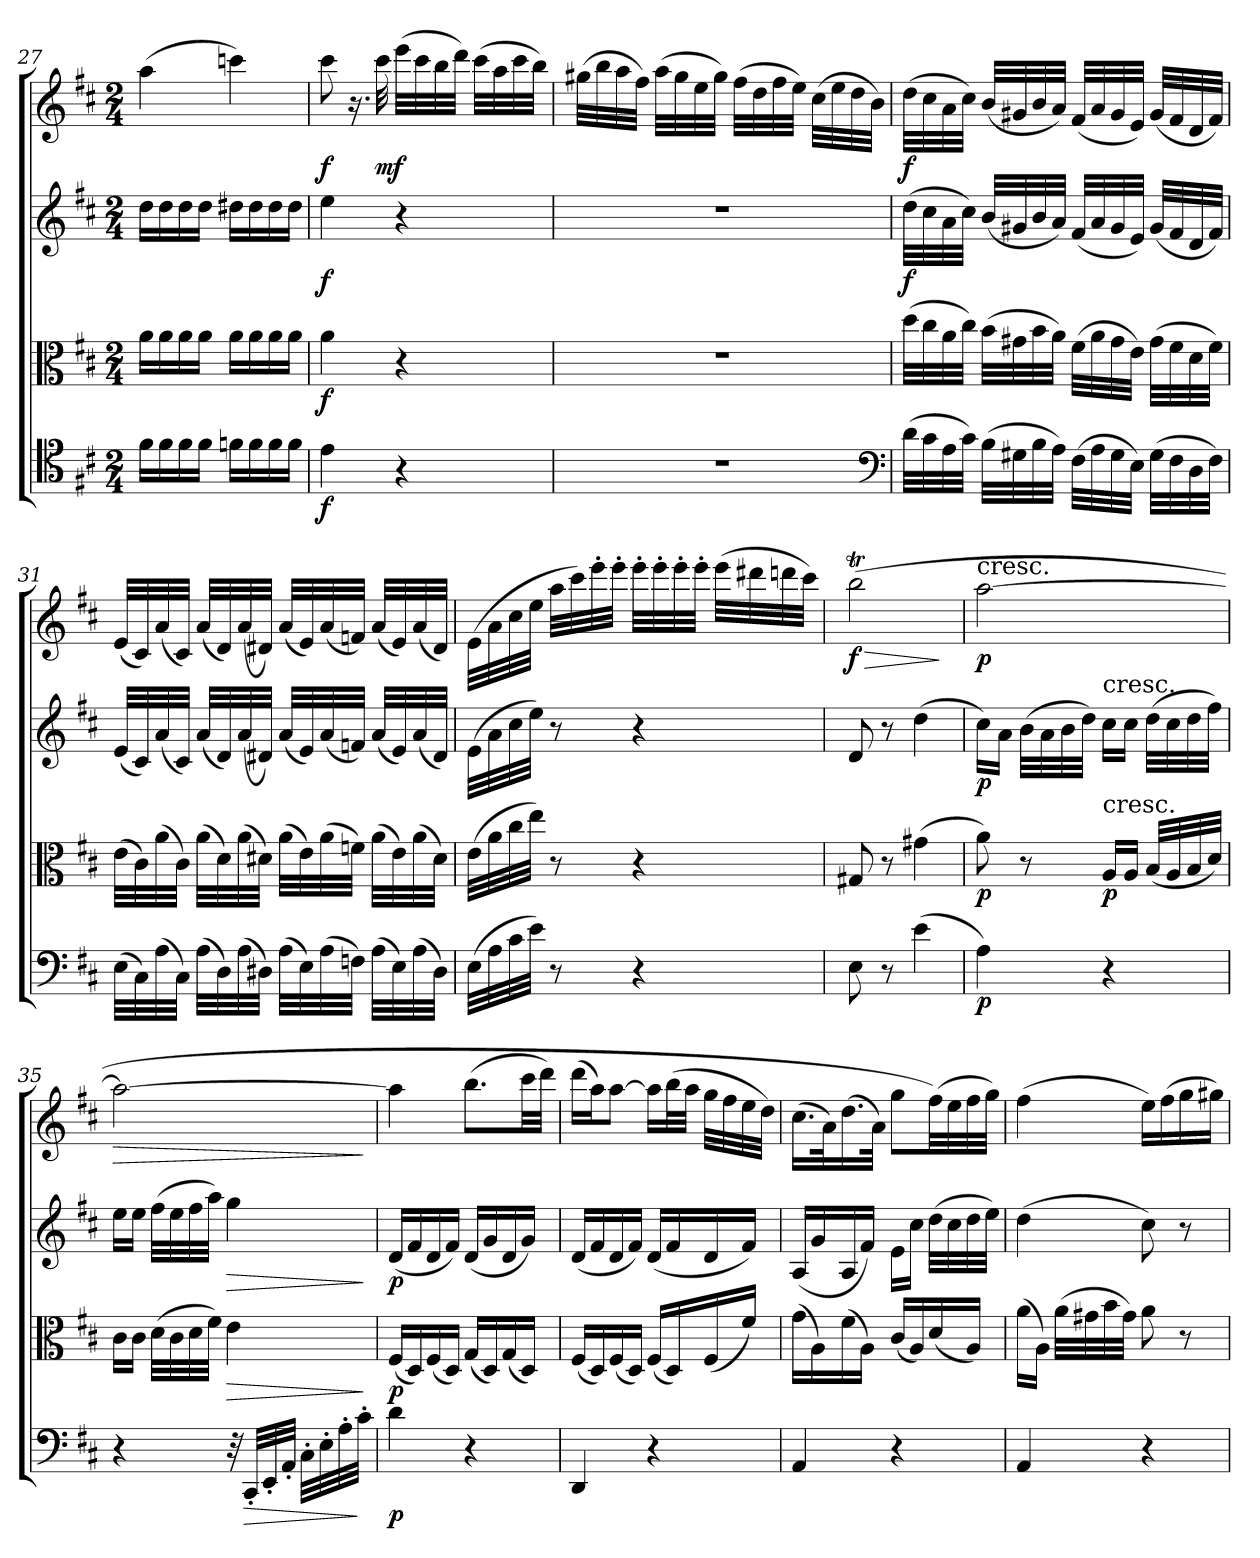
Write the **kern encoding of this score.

**kern	**dynam	**kern	**dynam	**kern	**dynam	**kern	**dynam
*part4	*part4	*part3	*part3	*part2	*part2	*part1	*part1
*staff4	*staff4	*staff3	*staff3	*staff2	*staff2	*staff1	*staff1
*clefC4	*	*clefC3	*	*clefG2	*	*clefG2	*
*k[f#c#]	*	*k[f#c#]	*	*k[f#c#]	*	*k[f#c#]	*
*D:	*	*D:	*	*D:	*	*D:	*
*M2/4	*	*M2/4	*	*M2/4	*	*M2/4	*
=27	=27	=27	=27	=27	=27	=27	=27
16f#\LL	.	16a\LL	.	16dd\LL	.	(4aa\	.
16f#\	.	16a\	.	16dd\	.	.	.
16f#\	.	16a\	.	16dd\	.	.	.
16f#\JJ	.	16a\JJ	.	16dd\JJ	.	.	.
16fn\LL	.	16a\LL	.	16dd#X\LL	.	4cccn\)	.
16f\	.	16a\	.	16dd#\	.	.	.
16f\	.	16a\	.	16dd#\	.	.	.
16f\JJ	.	16a\JJ	.	16dd#\JJ	.	.	.
=28	=28	=28	=28	=28	=28	=28	=28
4e\	f	4a\	f	4ee\	f	8ccc#\	f
.	.	.	.	.	.	16.r	.
.	.	.	.	.	.	32ccc#\	mf
4r	.	4r	.	4r	.	(32eee\LLL	.
.	.	.	.	.	.	32ccc#\	.
.	.	.	.	.	.	32bb\	.
.	.	.	.	.	.	32ddd\JJJ)	.
.	.	.	.	.	.	(32ccc#\LLL	.
.	.	.	.	.	.	32aa\	.
.	.	.	.	.	.	32ccc#\	.
.	.	.	.	.	.	32bb\JJJ)	.
=29	=29	=29	=29	=29	=29	=29	=29
2r	.	2r	.	2r	.	(32gg#X\LLL	.
.	.	.	.	.	.	32bb\	.
.	.	.	.	.	.	32aa\	.
.	.	.	.	.	.	32ff#\JJJ)	.
.	.	.	.	.	.	(32aa\LLL	.
.	.	.	.	.	.	32gg#\	.
.	.	.	.	.	.	32ee\	.
.	.	.	.	.	.	32gg#\JJJ)	.
.	.	.	.	.	.	(32ff#\LLL	.
.	.	.	.	.	.	32dd\	.
.	.	.	.	.	.	32ff#\	.
.	.	.	.	.	.	32ee\JJJ)	.
.	.	.	.	.	.	(32cc#\LLL	.
.	.	.	.	.	.	32ee\	.
.	.	.	.	.	.	32dd\	.
.	.	.	.	.	.	32b\JJJ)	.
*clefF4	*	*	*	*	*	*	*
=30	=30	=30	=30	=30	=30	=30	=30
(32d\LLL	.	(32dd\LLL	.	(32dd\LLL	f	(32dd\LLL	f
32c#\	.	32cc#\	.	32cc#\	.	32cc#\	.
32A\	.	32a\	.	32a\	.	32a\	.
32c#\JJJ)	.	32cc#\JJJ)	.	32cc#\JJJ)	.	32cc#\JJJ)	.
(32B\LLL	.	(32b\LLL	.	(32b/LLL	.	(32b/LLL	.
32G#X\	.	32g#X\	.	32g#X/	.	32g#X/	.
32B\	.	32b\	.	32b/	.	32b/	.
32A\JJJ)	.	32a\JJJ)	.	32a/JJJ)	.	32a/JJJ)	.
(32F#\LLL	.	(32f#\LLL	.	(32f#/LLL	.	(32f#/LLL	.
32A\	.	32a\	.	32a/	.	32a/	.
32G#\	.	32g#\	.	32g#/	.	32g#/	.
32E\JJJ)	.	32e\JJJ)	.	32e/JJJ)	.	32e/JJJ)	.
(32G#\LLL	.	(32g#\LLL	.	(32g#/LLL	.	(32g#/LLL	.
32F#\	.	32f#\	.	32f#/	.	32f#/	.
32D\	.	32d\	.	32d/	.	32d/	.
32F#\JJJ)	.	32f#\JJJ)	.	32f#/JJJ)	.	32f#/JJJ)	.
=31	=31	=31	=31	=31	=31	=31	=31
(32E\LLL	.	(32e\LLL	.	(32e/LLL	.	(32e/LLL	.
32C#\)	.	32c#\)	.	32c#/)	.	32c#/)	.
(32A\	.	(32a\	.	(32a/	.	(32a/	.
32C#\JJJ)	.	32c#\JJJ)	.	32c#/JJJ)	.	32c#/JJJ)	.
(32A\LLL	.	(32a\LLL	.	(32a/LLL	.	(32a/LLL	.
32D\)	.	32d\)	.	32d/)	.	32d/)	.
(32A\	.	(32a\	.	(32a/	.	(32a/	.
32D#X\JJJ)	.	32d#X\JJJ)	.	32d#X/JJJ)	.	32d#X/JJJ)	.
(32A\LLL	.	(32a\LLL	.	(32a/LLL	.	(32a/LLL	.
32E\)	.	32e\)	.	32e/)	.	32e/)	.
(32A\	.	(32a\	.	(32a/	.	(32a/	.
32Fn\JJJ)	.	32fn\JJJ)	.	32fn/JJJ)	.	32fn/JJJ)	.
(32A\LLL	.	(32a\LLL	.	(32a/LLL	.	(32a/LLL	.
32E\)	.	32e\)	.	32e/)	.	32e/)	.
(32A\	.	(32a\	.	(32a/	.	(32a/	.
32D#\JJJ)	.	32d#\JJJ)	.	32d#/JJJ)	.	32d#/JJJ)	.
=32	=32	=32	=32	=32	=32	=32	=32
(32E\LLL	.	(32e\LLL	.	(32e\LLL	.	(32e\LLL	.
32A\	.	32a\	.	32a\	.	32a\	.
32c#\	.	32cc#\	.	32cc#\	.	32cc#\	.
32e\JJJ)	.	32ee\JJJ)	.	32ee\JJJ)	.	32ee\JJJ	.
8r	.	8r	.	8r	.	32aa\LLL	.
.	.	.	.	.	.	32ccc#\)	.
.	.	.	.	.	.	32eee'\	.
.	.	.	.	.	.	32eee'\JJJ	.
4r	.	4r	.	4r	.	32eee'\LLL	.
.	.	.	.	.	.	32eee'\	.
.	.	.	.	.	.	32eee'\	.
.	.	.	.	.	.	32eee'\JJJ	.
.	.	.	.	.	.	(32eee\LLL	.
.	.	.	.	.	.	32ddd#X\	.
.	.	.	.	.	.	32dddn\	.
.	.	.	.	.	.	32ccc#\JJJ)	.
=33	=33	=33	=33	=33	=33	=33	=33
!	!	!	!	!	!	!	!LO:HP:b
8E\	.	8G#X/	.	8d/	.	(2bbT\	> f
8r	.	8r	.	8r	.	.	.
(4e\	.	(4g#X\	.	(4dd\	.	.	.
.	.	.	.	.	.	.	]
=34	=34	=34	=34	=34	=34	=34	=34
!	!	!	!	!	!	!LO:TX:t=cresc.	!
4A\)	p	8a\)	p	16cc#\LL)	p	[2aa\	p
.	.	.	.	16a\JJ	.	.	.
.	.	8r	.	(32b\LLL	.	.	.
.	.	.	.	32a\	.	.	.
.	.	.	.	32b\	.	.	.
.	.	.	.	32dd\JJJ)	.	.	.
!	!	!	!	!LO:TX:t=cresc.	!	!	!
!	!	!LO:TX:t=cresc.	!	!	!	!	!
4r	.	16A/LL	p	16cc#\LL	.	.	.
.	.	16A/JJ	.	16cc#\JJ	.	.	.
.	.	(32B/LLL	.	(32dd\LLL	.	.	.
.	.	32A/	.	32cc#\	.	.	.
.	.	32B/	.	32dd\	.	.	.
.	.	32d/JJJ)	.	32ff#\JJJ)	.	.	.
=35	=35	=35	=35	=35	=35	=35	=35
!	!	!	!	!	!	!	!LO:HP:b
4r	.	16c#\LL	.	16ee\LL	.	2aa\_	>
.	.	16c#\JJ	.	16ee\JJ	.	.	.
.	.	(32d\LLL	.	(32ff#\LLL	.	.	.
.	.	32c#\	.	32ee\	.	.	.
.	.	32d\	.	32ff#\	.	.	.
.	.	32f#\JJJ)	.	32aa\JJJ)	.	.	.
!	!	!	!LO:HP:b	!	!LO:HP:b	!	!
32r	.	4e\	>	4gg\	>	.	.
!	!LO:HP:b	!	!	!	!	!	!
32CC#'/LLL	>	.	.	.	.	.	.
32EE'/	.	.	.	.	.	.	.
32AA'/JJJ	.	.	.	.	.	.	.
32C#'\LLL	.	.	.	.	.	.	.
32E'\	.	.	.	.	.	.	.
32A'\	.	.	.	.	.	.	.
32c#'\JJJ	]	.	.	.	.	.	.
.	.	.	]	.	]	.	]
=36	=36	=36	=36	=36	=36	=36	=36
4d\	p	(16F#/LL	p	(16d/LL	p	4aa\]	.
.	.	16D/)	.	16f#/	.	.	.
.	.	(16F#/	.	16d/	.	.	.
.	.	16D/JJ)	.	16f#/JJ)	.	.	.
4r	.	(16G/LL	.	(16d/LL	.	(8.bb\L	.
.	.	16D/)	.	16g/	.	.	.
.	.	(16G/	.	16d/	.	.	.
.	.	16D/JJ)	.	16g/JJ)	.	32ccc#\LL	.
.	.	.	.	.	.	32ddd\JJJ)	.
=37	=37	=37	=37	=37	=37	=37	=37
4DD/	.	(16F#/LL	.	(16d/LL	.	(16ddd\LL	.
.	.	16D/)	.	16f#/	.	16aa\J)	.
.	.	(16F#/	.	16d/	.	[8aa\J	.
.	.	16D/JJ)	.	16f#/JJ)	.	.	.
4r	.	(16F#/LL	.	(16d/LL	.	16aa\LL]	.
.	.	16D/)	.	16f#/	.	(32bb\L	.
.	.	.	.	.	.	32aa\JJJ	.
.	.	(16F#/	.	16d/	.	32gg\LLL	.
.	.	.	.	.	.	32ff#\	.
.	.	16f#/JJ)	.	16f#/JJ)	.	32ee\	.
.	.	.	.	.	.	32dd\JJJ)	.
=38	=38	=38	=38	=38	=38	=38	=38
4AA/	.	(16g\LL	.	(16A/LL	.	(16.cc#\LL	.
.	.	16A\)	.	16g/	.	.	.
.	.	.	.	.	.	32a\K)	.
.	.	(16f#\	.	16A/	.	(16.dd\	.
.	.	16A\JJ)	.	16f#/JJ)	.	.	.
.	.	.	.	.	.	32a\JJk)	.
4r	.	(16c#/LL	.	16e\LL	.	8gg\L	.
.	.	16A/)	.	16cc#\JJ	.	.	.
.	.	(16d/	.	(32dd\LLL	.	(32ff#\LL)	.
.	.	.	.	32cc#\	.	32ee\	.
.	.	16A/JJ)	.	32dd\	.	32ff#\	.
.	.	.	.	32ee\JJJ)	.	32gg\JJJ)	.
=39	=39	=39	=39	=39	=39	=39	=39
4AA/	.	(16a\LL	.	(4dd\	.	(4ff#\	.
.	.	16A\JJ)	.	.	.	.	.
.	.	(32a\LLL	.	.	.	.	.
.	.	32g#X\	.	.	.	.	.
.	.	32b\	.	.	.	.	.
.	.	32g#\JJJ)	.	.	.	.	.
4r	.	8a\	.	8cc#\)	.	16ee\LL)	.
.	.	.	.	.	.	(16ff#\	.
.	.	8r	.	8r	.	16gg\	.
.	.	.	.	.	.	16gg#X\JJ)	.
=	=	=	=	=	=	=	=
*-	*-	*-	*-	*-	*-	*-	*-
